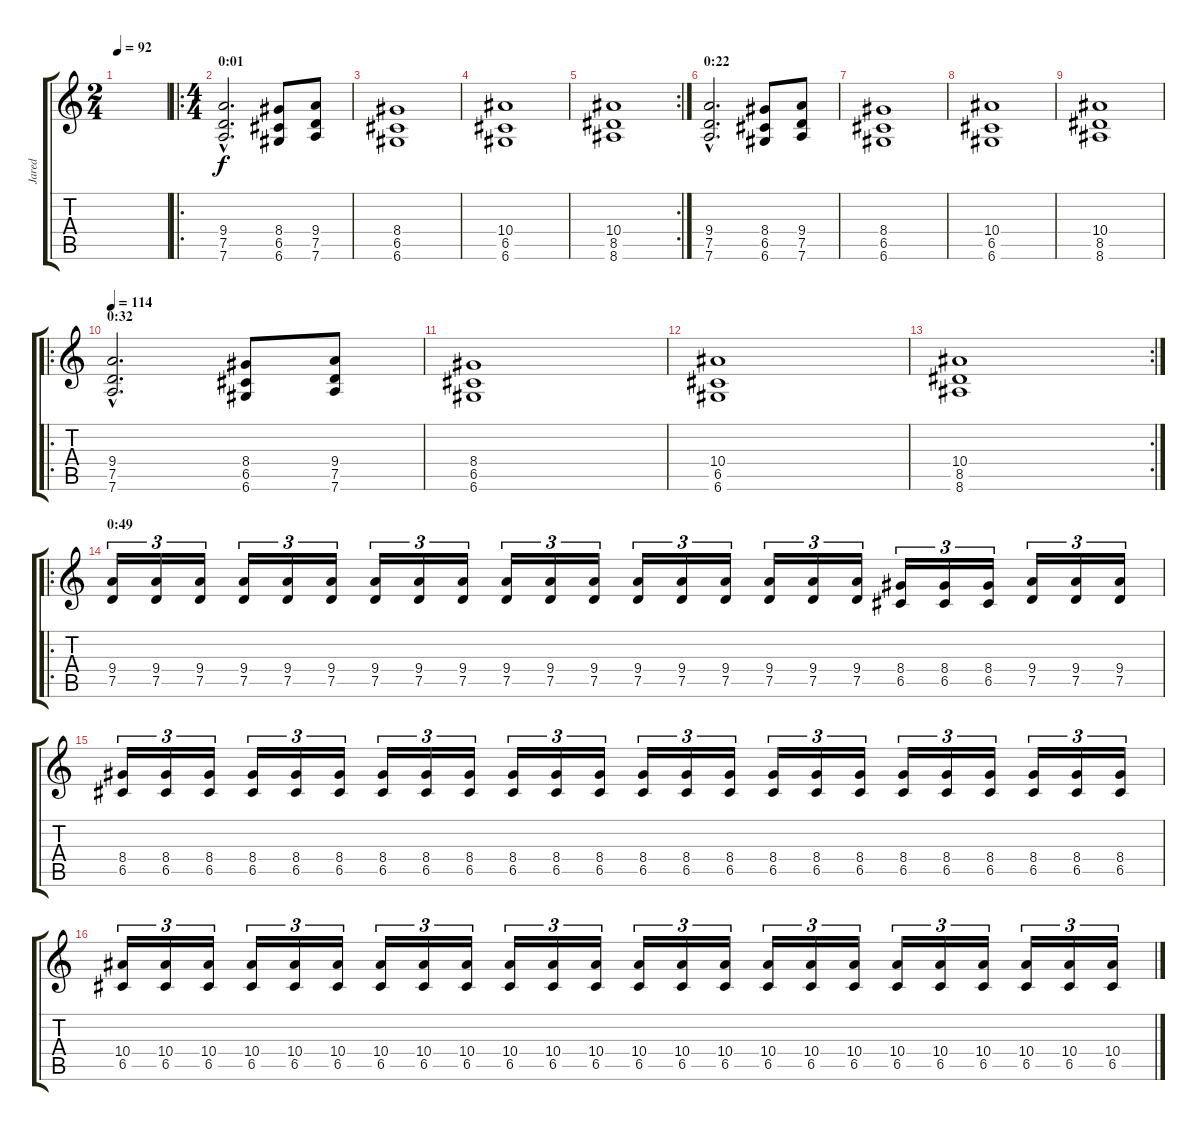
\track ("Jared" "Jared") {instrument distortionguitar}
\staff {score tabs}
\tuning (D4 A3 F3 C3 G2 D2) {hide}
\ts (2 4)
\tempo 92
\clef g2
\ks c
|
\ro
\ts (4 4)
\section ("" "0:01")
(9.4{hac} 7.5{hac} 7.6{hac}).2{d} (8.4 6.5 6.6).8 (9.4 7.5 7.6).8 |
(8.4 6.5 6.6).1 |
(10.4 6.5 6.6).1 |
\rc 2
(10.4 8.5 8.6).1 |
\section ("" "0:22")
(9.4{hac} 7.5{hac} 7.6{hac}).2{d} (8.4 6.5 6.6).8 (9.4 7.5 7.6).8 |
(8.4 6.5 6.6).1 |
(10.4 6.5 6.6).1 |
(10.4 8.5 8.6).1 |
\ro
\section ("" "0:32")
\tempo 114
(9.4{hac} 7.5{hac} 7.6{hac}).2{d} (8.4 6.5 6.6).8 (9.4 7.5 7.6).8 |
(8.4 6.5 6.6).1 |
(10.4 6.5 6.6).1 |
\rc 2
(10.4 8.5 8.6).1 |
\ro
\section ("" "0:49")
(9.4 7.5).16{tu (3 2)} (9.4 7.5).16{tu (3 2)} (9.4 7.5).16{tu (3 2)} (9.4 7.5).16{tu (3 2)} (9.4 7.5).16{tu (3 2)} (9.4 7.5).16{tu (3 2)} (9.4 7.5).16{tu (3 2)} (9.4 7.5).16{tu (3 2)} (9.4 7.5).16{tu (3 2)} (9.4 7.5).16{tu (3 2)} (9.4 7.5).16{tu (3 2)} (9.4 7.5).16{tu (3 2)} (9.4 7.5).16{tu (3 2)} (9.4 7.5).16{tu (3 2)} (9.4 7.5).16{tu (3 2)} (9.4 7.5).16{tu (3 2)} (9.4 7.5).16{tu (3 2)} (9.4 7.5).16{tu (3 2)} (8.4 6.5).16{tu (3 2)} (8.4 6.5).16{tu (3 2)} (8.4 6.5).16{tu (3 2)} (9.4 7.5).16{tu (3 2)} (9.4 7.5).16{tu (3 2)} (9.4 7.5).16{tu (3 2)} |
(8.4 6.5).16{tu (3 2)} (8.4 6.5).16{tu (3 2)} (8.4 6.5).16{tu (3 2)} (8.4 6.5).16{tu (3 2)} (8.4 6.5).16{tu (3 2)} (8.4 6.5).16{tu (3 2)} (8.4 6.5).16{tu (3 2)} (8.4 6.5).16{tu (3 2)} (8.4 6.5).16{tu (3 2)} (8.4 6.5).16{tu (3 2)} (8.4 6.5).16{tu (3 2)} (8.4 6.5).16{tu (3 2)} (8.4 6.5).16{tu (3 2)} (8.4 6.5).16{tu (3 2)} (8.4 6.5).16{tu (3 2)} (8.4 6.5).16{tu (3 2)} (8.4 6.5).16{tu (3 2)} (8.4 6.5).16{tu (3 2)} (8.4 6.5).16{tu (3 2)} (8.4 6.5).16{tu (3 2)} (8.4 6.5).16{tu (3 2)} (8.4 6.5).16{tu (3 2)} (8.4 6.5).16{tu (3 2)} (8.4 6.5).16{tu (3 2)} |
(10.4 6.5).16{tu (3 2)} (10.4 6.5).16{tu (3 2)} (10.4 6.5).16{tu (3 2)} (10.4 6.5).16{tu (3 2)} (10.4 6.5).16{tu (3 2)} (10.4 6.5).16{tu (3 2)} (10.4 6.5).16{tu (3 2)} (10.4 6.5).16{tu (3 2)} (10.4 6.5).16{tu (3 2)} (10.4 6.5).16{tu (3 2)} (10.4 6.5).16{tu (3 2)} (10.4 6.5).16{tu (3 2)} (10.4 6.5).16{tu (3 2)} (10.4 6.5).16{tu (3 2)} (10.4 6.5).16{tu (3 2)} (10.4 6.5).16{tu (3 2)} (10.4 6.5).16{tu (3 2)} (10.4 6.5).16{tu (3 2)} (10.4 6.5).16{tu (3 2)} (10.4 6.5).16{tu (3 2)} (10.4 6.5).16{tu (3 2)} (10.4 6.5).16{tu (3 2)} (10.4 6.5).16{tu (3 2)} (10.4 6.5).16{tu (3 2)}
